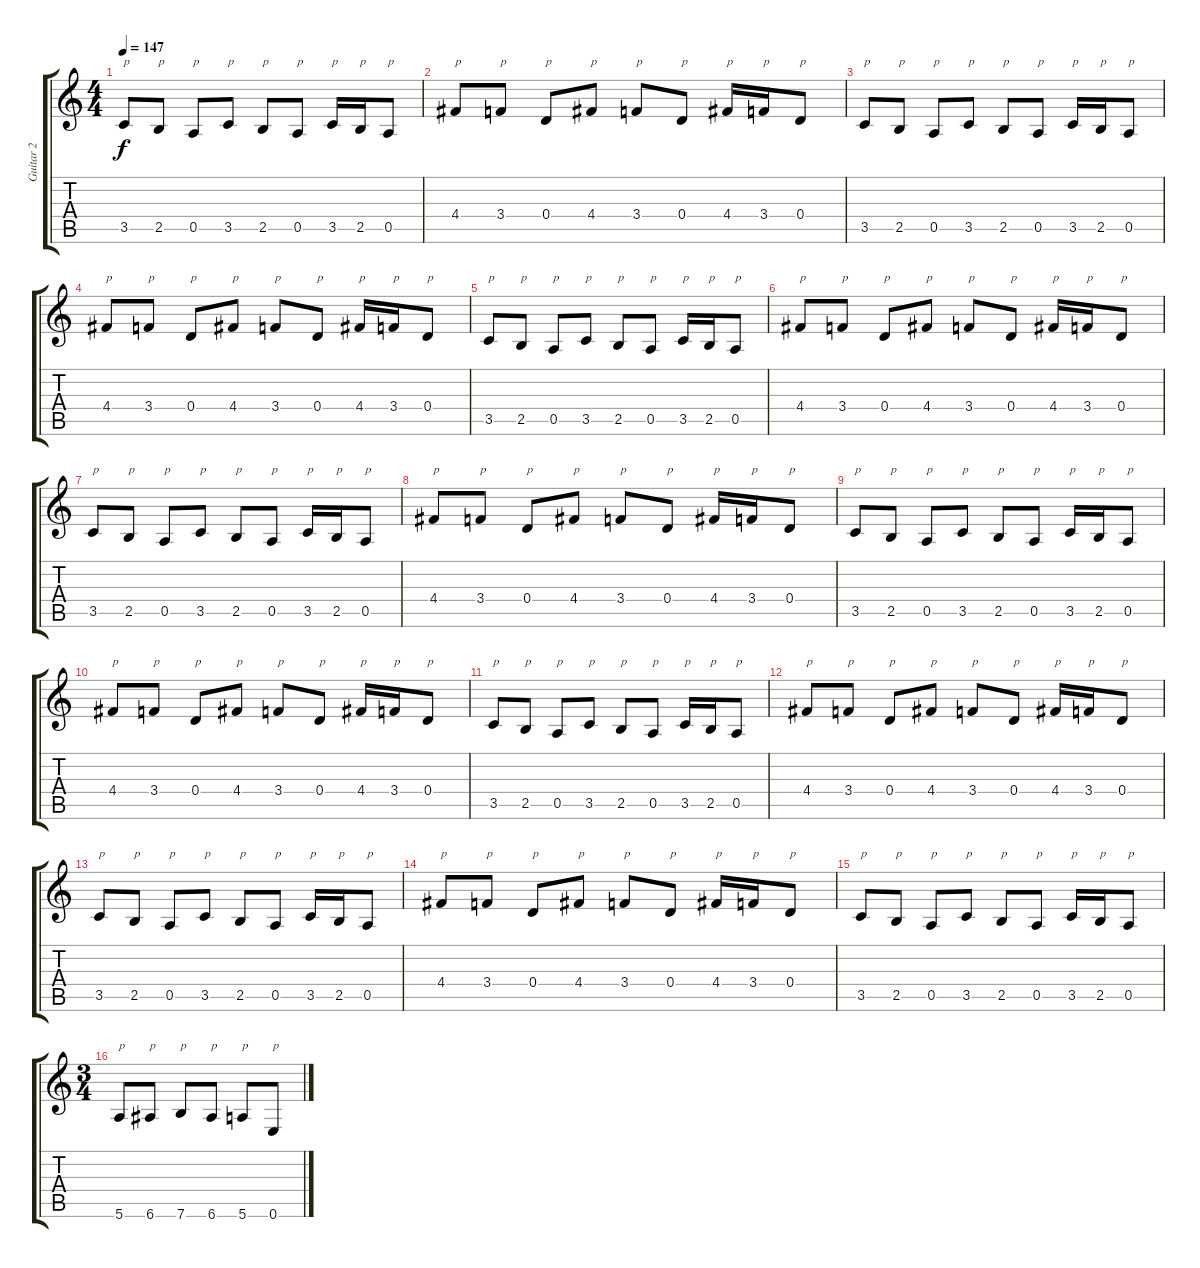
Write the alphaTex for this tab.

\track ("Guitar 2" "Guitar 2") {instrument distortionguitar}
\staff {score tabs}
\tuning (E4 B3 G3 D3 A2 E2) {hide}
\ts (4 4)
\tempo 147
\clef g2
\ks c
3.5.8{txt "p" dy f} 2.5.8{txt "p"} 0.5.8{txt "p"} 3.5.8{txt "p"} 2.5.8{txt "p"} 0.5.8{txt "p"} 3.5.16{txt "p"} 2.5.16{txt "p"} 0.5.8{txt "p"} |
4.4.8{txt "p"} 3.4.8{txt "p"} 0.4.8{txt "p"} 4.4.8{txt "p"} 3.4.8{txt "p"} 0.4.8{txt "p"} 4.4.16{txt "p"} 3.4.16{txt "p"} 0.4.8{txt "p"} |
3.5.8{txt "p"} 2.5.8{txt "p"} 0.5.8{txt "p"} 3.5.8{txt "p"} 2.5.8{txt "p"} 0.5.8{txt "p"} 3.5.16{txt "p"} 2.5.16{txt "p"} 0.5.8{txt "p"} |
4.4.8{txt "p"} 3.4.8{txt "p"} 0.4.8{txt "p"} 4.4.8{txt "p"} 3.4.8{txt "p"} 0.4.8{txt "p"} 4.4.16{txt "p"} 3.4.16{txt "p"} 0.4.8{txt "p"} |
3.5.8{txt "p"} 2.5.8{txt "p"} 0.5.8{txt "p"} 3.5.8{txt "p"} 2.5.8{txt "p"} 0.5.8{txt "p"} 3.5.16{txt "p"} 2.5.16{txt "p"} 0.5.8{txt "p"} |
4.4.8{txt "p"} 3.4.8{txt "p"} 0.4.8{txt "p"} 4.4.8{txt "p"} 3.4.8{txt "p"} 0.4.8{txt "p"} 4.4.16{txt "p"} 3.4.16{txt "p"} 0.4.8{txt "p"} |
3.5.8{txt "p"} 2.5.8{txt "p"} 0.5.8{txt "p"} 3.5.8{txt "p"} 2.5.8{txt "p"} 0.5.8{txt "p"} 3.5.16{txt "p"} 2.5.16{txt "p"} 0.5.8{txt "p"} |
4.4.8{txt "p"} 3.4.8{txt "p"} 0.4.8{txt "p"} 4.4.8{txt "p"} 3.4.8{txt "p"} 0.4.8{txt "p"} 4.4.16{txt "p"} 3.4.16{txt "p"} 0.4.8{txt "p"} |
3.5.8{txt "p"} 2.5.8{txt "p"} 0.5.8{txt "p"} 3.5.8{txt "p"} 2.5.8{txt "p"} 0.5.8{txt "p"} 3.5.16{txt "p"} 2.5.16{txt "p"} 0.5.8{txt "p"} |
4.4.8{txt "p"} 3.4.8{txt "p"} 0.4.8{txt "p"} 4.4.8{txt "p"} 3.4.8{txt "p"} 0.4.8{txt "p"} 4.4.16{txt "p"} 3.4.16{txt "p"} 0.4.8{txt "p"} |
3.5.8{txt "p"} 2.5.8{txt "p"} 0.5.8{txt "p"} 3.5.8{txt "p"} 2.5.8{txt "p"} 0.5.8{txt "p"} 3.5.16{txt "p"} 2.5.16{txt "p"} 0.5.8{txt "p"} |
4.4.8{txt "p"} 3.4.8{txt "p"} 0.4.8{txt "p"} 4.4.8{txt "p"} 3.4.8{txt "p"} 0.4.8{txt "p"} 4.4.16{txt "p"} 3.4.16{txt "p"} 0.4.8{txt "p"} |
3.5.8{txt "p"} 2.5.8{txt "p"} 0.5.8{txt "p"} 3.5.8{txt "p"} 2.5.8{txt "p"} 0.5.8{txt "p"} 3.5.16{txt "p"} 2.5.16{txt "p"} 0.5.8{txt "p"} |
4.4.8{txt "p"} 3.4.8{txt "p"} 0.4.8{txt "p"} 4.4.8{txt "p"} 3.4.8{txt "p"} 0.4.8{txt "p"} 4.4.16{txt "p"} 3.4.16{txt "p"} 0.4.8{txt "p"} |
3.5.8{txt "p"} 2.5.8{txt "p"} 0.5.8{txt "p"} 3.5.8{txt "p"} 2.5.8{txt "p"} 0.5.8{txt "p"} 3.5.16{txt "p"} 2.5.16{txt "p"} 0.5.8{txt "p"} |
\ts (3 4)
5.6.8{txt "p"} 6.6.8{txt "p"} 7.6.8{txt "p"} 6.6.8{txt "p"} 5.6.8{txt "p"} 0.6.8{txt "p"}
